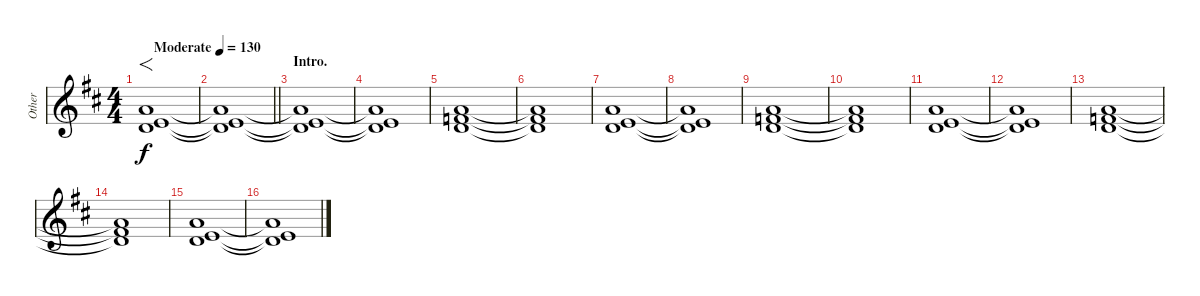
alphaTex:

\track ("Other" "Other") {instrument pad2warm}
\staff {score}
\tuning (E5 B4 G4 D4 A3 E3 B2) {hide}
\ts (4 4)
\tempo (130 "Moderate")
\clef g2
\ks d
(2.3 2.4 5.5).1{f dy f instrument pad2warm} |
\barLineRight lightlight
(2.3{t} 2.4{t} 5.5{t}).1 |
\section ("" "Intro.")
(2.3{t} 2.4{t} 5.5{t}).1 |
(2.3{t} 2.4{t} 5.5{t}).1 |
(2.3 3.4 5.5).1 |
(2.3{t} 3.4{t} 5.5{t}).1 |
(2.3 2.4 5.5).1 |
(2.3{t} 2.4{t} 5.5{t}).1 |
(2.3 3.4 5.5).1 |
(2.3{t} 3.4{t} 5.5{t}).1 |
(2.3 2.4 5.5).1 |
(2.3{t} 2.4{t} 5.5{t}).1 |
(2.3 3.4 5.5).1 |
(2.3{t} 3.4{t} 5.5{t}).1 |
(2.3 2.4 5.5).1 |
(2.3{t} 2.4{t} 5.5{t}).1
